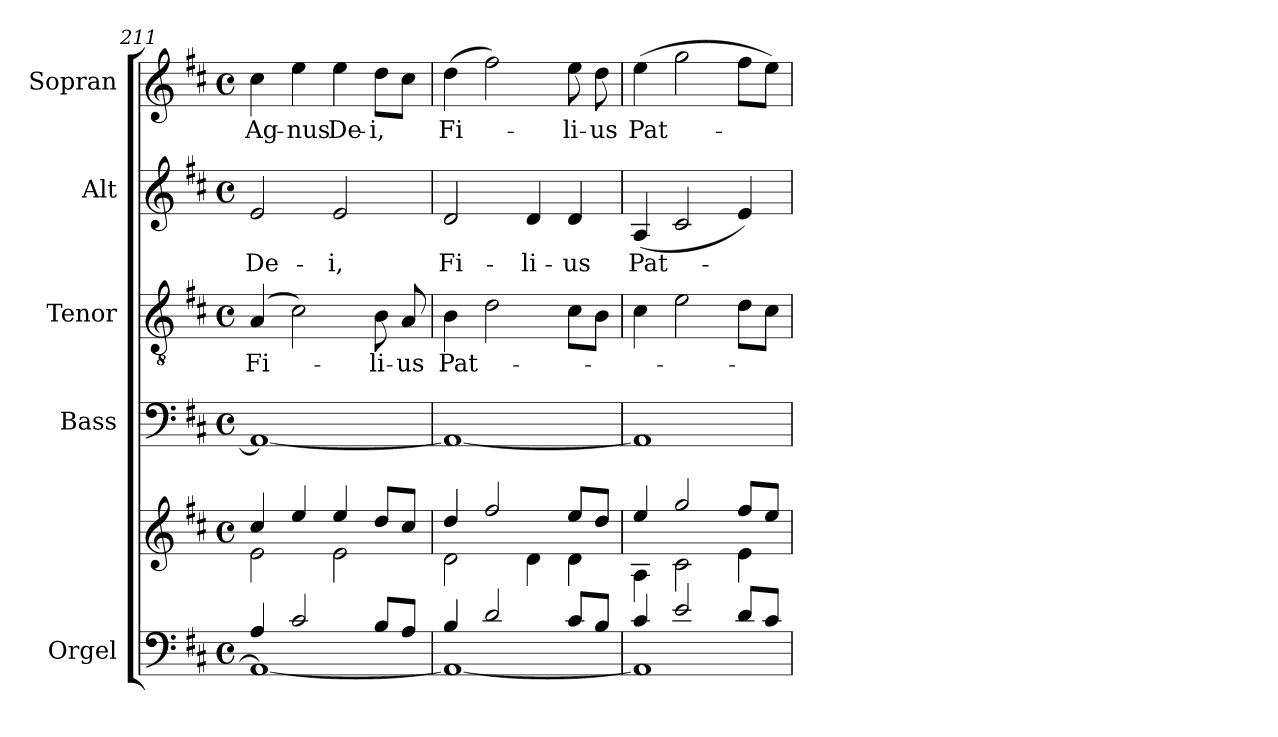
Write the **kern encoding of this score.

**kern	**kern	**kern	**kern	**text	**kern	**text	**kern	**text
*part5	*part5	*part4	*part3	*part3	*part2	*part2	*part1	*part1
*staff6	*staff5	*staff4	*staff3	*staff3	*staff2	*staff2	*staff1	*staff1
*I"Orgel	*	*I"Bass	*I"Tenor	*	*I"Alt	*	*I"Sopran	*
*I'Org.	*	*I'B.	*I'T.	*	*I'A.	*	*I'S.	*
*clefF4	*clefG2	*clefF4	*clefGv2	*	*clefG2	*	*clefG2	*
*k[f#c#]	*k[f#c#]	*k[f#c#]	*k[f#c#]	*	*k[f#c#]	*	*k[f#c#]	*
*D:	*D:	*D:	*D:	*	*D:	*	*D:	*
*M4/4	*M4/4	*M4/4	*M4/4	*	*M4/4	*	*M4/4	*
*met(c)	*met(c)	*met(c)	*met(c)	*	*met(c)	*	*met(c)	*
=211	=211	=211	=211	=211	=211	=211	=211	=211
*^	*^	*	*	*	*	*	*	*
!	!	!	!	!	!	!LO:LY:b	!	!LO:LY:b	!	!LO:LY:b
4A/	1AA_	4cc#/	2e\	1AA_	(4A/	Fi-	2e/	De-	4cc#\	Ag-
!	!	!	!	!	!	!	!	!	!	!LO:LY:b
2c#/	.	4ee/	.	.	2c#\)	.	.	.	4ee\	-nus
!	!	!	!	!	!	!	!	!LO:LY:b	!	!LO:LY:b
.	.	4ee/	2e\	.	.	.	2e/	-i,	4ee\	De-
!	!	!	!	!	!	!LO:LY:b	!	!	!	!LO:LY:b
8B/L	.	8dd/L	.	.	8B\	-li-	.	.	8dd\L	-i,
!	!	!	!	!	!	!LO:LY:b	!	!	!	!
8A/J	.	8cc#/J	.	.	8A/	-us	.	.	8cc#\J	.
=212	=212	=212	=212	=212	=212	=212	=212	=212	=212	=212
!	!	!	!	!	!	!LO:LY:b	!	!LO:LY:b	!	!LO:LY:b
4B/	1AA_	4dd/	2d\	1AA_	4B\	Pat-	2d/	Fi-	(>4dd\	Fi-
2d/	.	2ff#/	.	.	2d\	.	.	.	2ff#\)	.
!	!	!	!	!	!	!	!	!LO:LY:b	!	!
.	.	.	4d\	.	.	.	4d/	-li-	.	.
!	!	!	!	!	!	!	!	!LO:LY:b	!	!LO:LY:b
8c#/L	.	8ee/L	4d\	.	8c#\L	.	4d/	-us	8ee\	-li-
!	!	!	!	!	!	!	!	!	!	!LO:LY:b
8B/J	.	8dd/J	.	.	8B\J	.	.	.	8dd\	-us
!!LO:LB:g=z
=213	=213	=213	=213	=213	=213	=213	=213	=213	=213	=213
!	!	!	!	!	!	!	!	!LO:LY:b	!	!LO:LY:b
4c#/	1AA]	4ee/	4A\	1AA]	4c#\	.	(4A/	Pat-	(>4ee\	Pat-
2e/	.	2gg/	2c#\	.	2e\	.	2c#/	.	2gg\	.
8d/L	.	8ff#/L	4e\	.	8d\L	.	4e/)	.	8ff#\L	.
8c#/J	.	8ee/J	.	.	8c#\J	.	.	.	8ee\J)	.
*v	*v	*	*	*	*	*	*	*	*	*
*	*v	*v	*	*	*	*	*	*	*
=	=	=	=	=	=	=	=	=
*-	*-	*-	*-	*-	*-	*-	*-	*-
